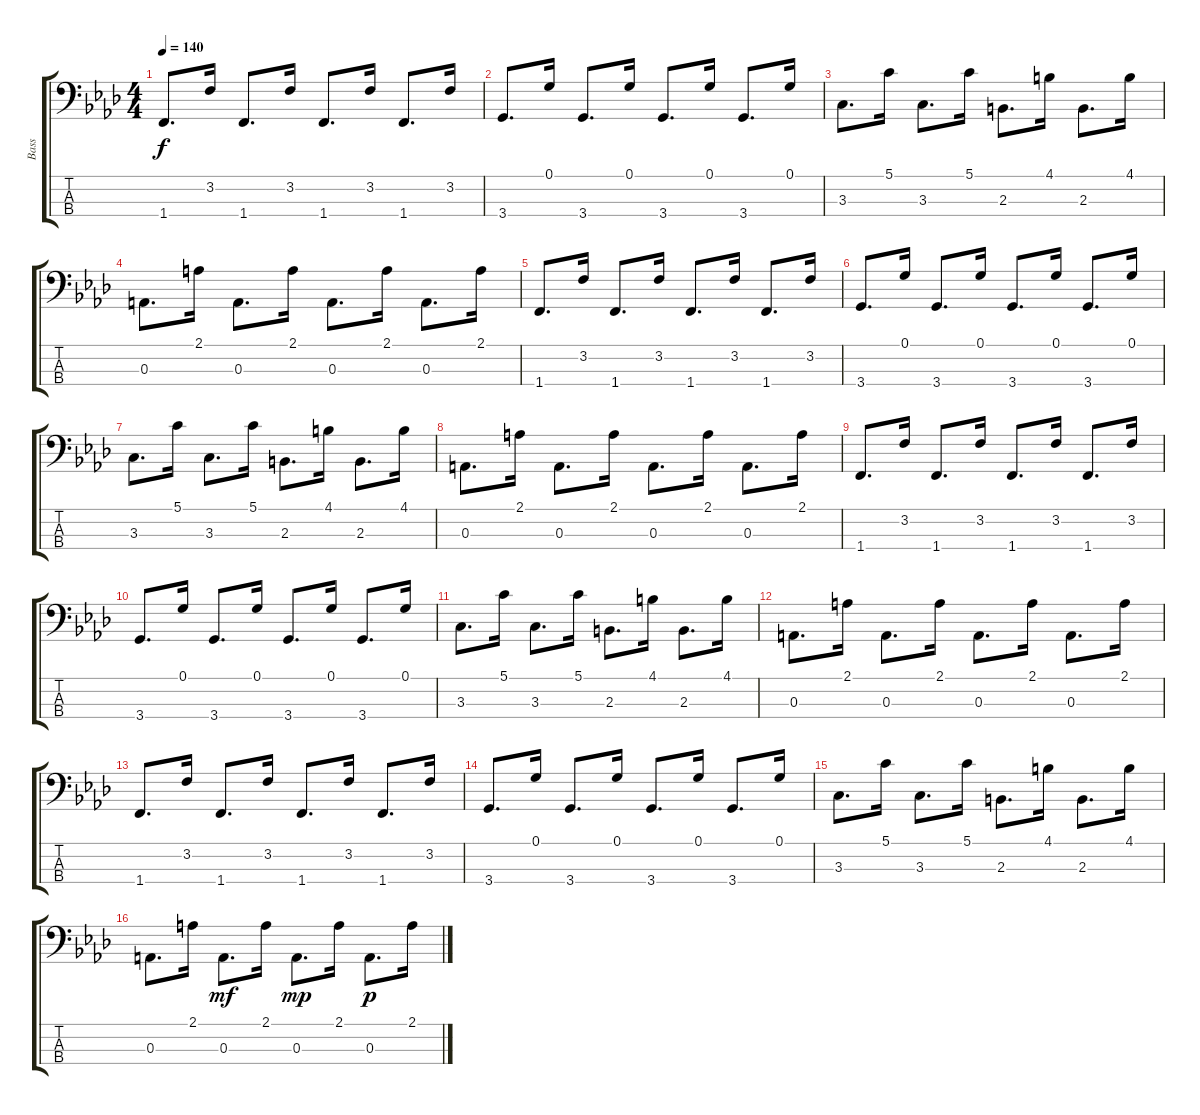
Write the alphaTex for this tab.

\track ("Bass" "Bass") {instrument electricbassfinger}
\staff {score tabs}
\tuning (G2 D2 A1 E1) {hide}
\ts (4 4)
\tempo 140
\clef f4
\ks ab
1.4.8{d dy f} 3.2.16 1.4.8{d} 3.2.16 1.4.8{d} 3.2.16 1.4.8{d} 3.2.16 |
3.4.8{d} 0.1.16 3.4.8{d} 0.1.16 3.4.8{d} 0.1.16 3.4.8{d} 0.1.16 |
3.3.8{d} 5.1.16 3.3.8{d} 5.1.16 2.3.8{d} 4.1.16 2.3.8{d} 4.1.16 |
0.3.8{d} 2.1.16 0.3.8{d} 2.1.16 0.3.8{d} 2.1.16 0.3.8{d} 2.1.16 |
1.4.8{d} 3.2.16 1.4.8{d} 3.2.16 1.4.8{d} 3.2.16 1.4.8{d} 3.2.16 |
3.4.8{d} 0.1.16 3.4.8{d} 0.1.16 3.4.8{d} 0.1.16 3.4.8{d} 0.1.16 |
3.3.8{d} 5.1.16 3.3.8{d} 5.1.16 2.3.8{d} 4.1.16 2.3.8{d} 4.1.16 |
0.3.8{d} 2.1.16 0.3.8{d} 2.1.16 0.3.8{d} 2.1.16 0.3.8{d} 2.1.16 |
1.4.8{d} 3.2.16 1.4.8{d} 3.2.16 1.4.8{d} 3.2.16 1.4.8{d} 3.2.16 |
3.4.8{d} 0.1.16 3.4.8{d} 0.1.16 3.4.8{d} 0.1.16 3.4.8{d} 0.1.16 |
3.3.8{d} 5.1.16 3.3.8{d} 5.1.16 2.3.8{d} 4.1.16 2.3.8{d} 4.1.16 |
0.3.8{d} 2.1.16 0.3.8{d} 2.1.16 0.3.8{d} 2.1.16 0.3.8{d} 2.1.16 |
1.4.8{d} 3.2.16 1.4.8{d} 3.2.16 1.4.8{d} 3.2.16 1.4.8{d} 3.2.16 |
3.4.8{d} 0.1.16 3.4.8{d} 0.1.16 3.4.8{d} 0.1.16 3.4.8{d} 0.1.16 |
3.3.8{d} 5.1.16 3.3.8{d} 5.1.16 2.3.8{d} 4.1.16 2.3.8{d} 4.1.16 |
0.3.8{d} 2.1.16 0.3.8{d dy mf} 2.1.16 0.3.8{d dy mp} 2.1.16 0.3.8{d dy p} 2.1.16
